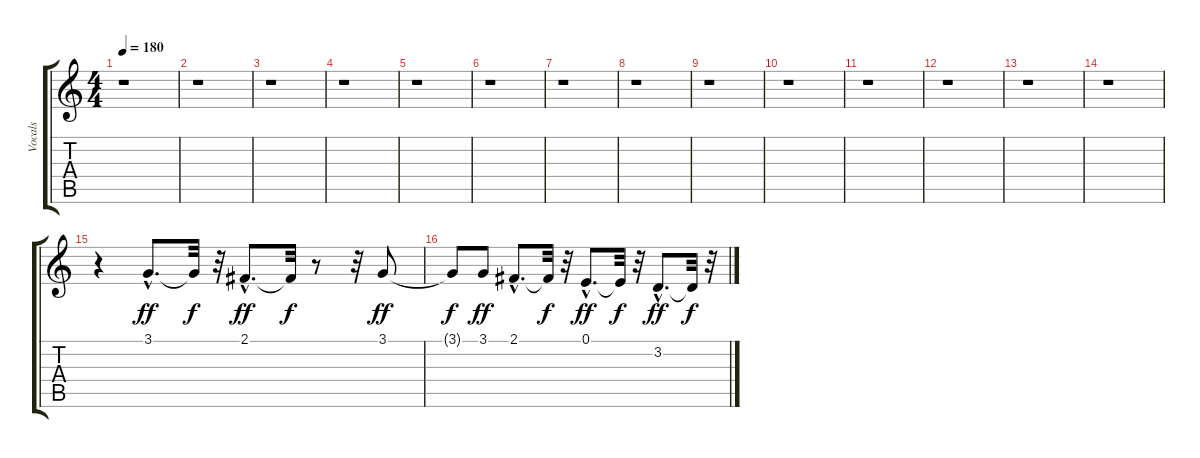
\track ("Vocals" "Vocals") {instrument pad1newage}
\staff {score tabs}
\tuning (E4 B3 G3 D3 A2 E2) {hide}
\ts (4 4)
\tempo 180
\clef g2
\ks c
r.1{dy ff instrument pad1newage} |
r.1 |
r.1 |
r.1 |
r.1 |
r.1 |
r.1 |
r.1 |
r.1 |
r.1 |
r.1 |
r.1 |
r.1 |
r.1 |
r.4 3.1{hac}.8{d volume 16 balance 8 instrument pad1newage} 3.1{t}.32{dy f} r.32 2.1{hac}.8{d dy ff} 2.1{t}.32{dy f} r.8 r.32 3.1.8{dy ff} |
3.1{t}.8{dy f} 3.1.8{dy ff} 2.1{hac}.8{d} 2.1{t}.32{dy f} r.32 0.1{hac}.8{d dy ff} 0.1{t}.32{dy f} r.32 3.2{hac}.8{d dy ff} 3.2{t}.32{dy f} r.32
